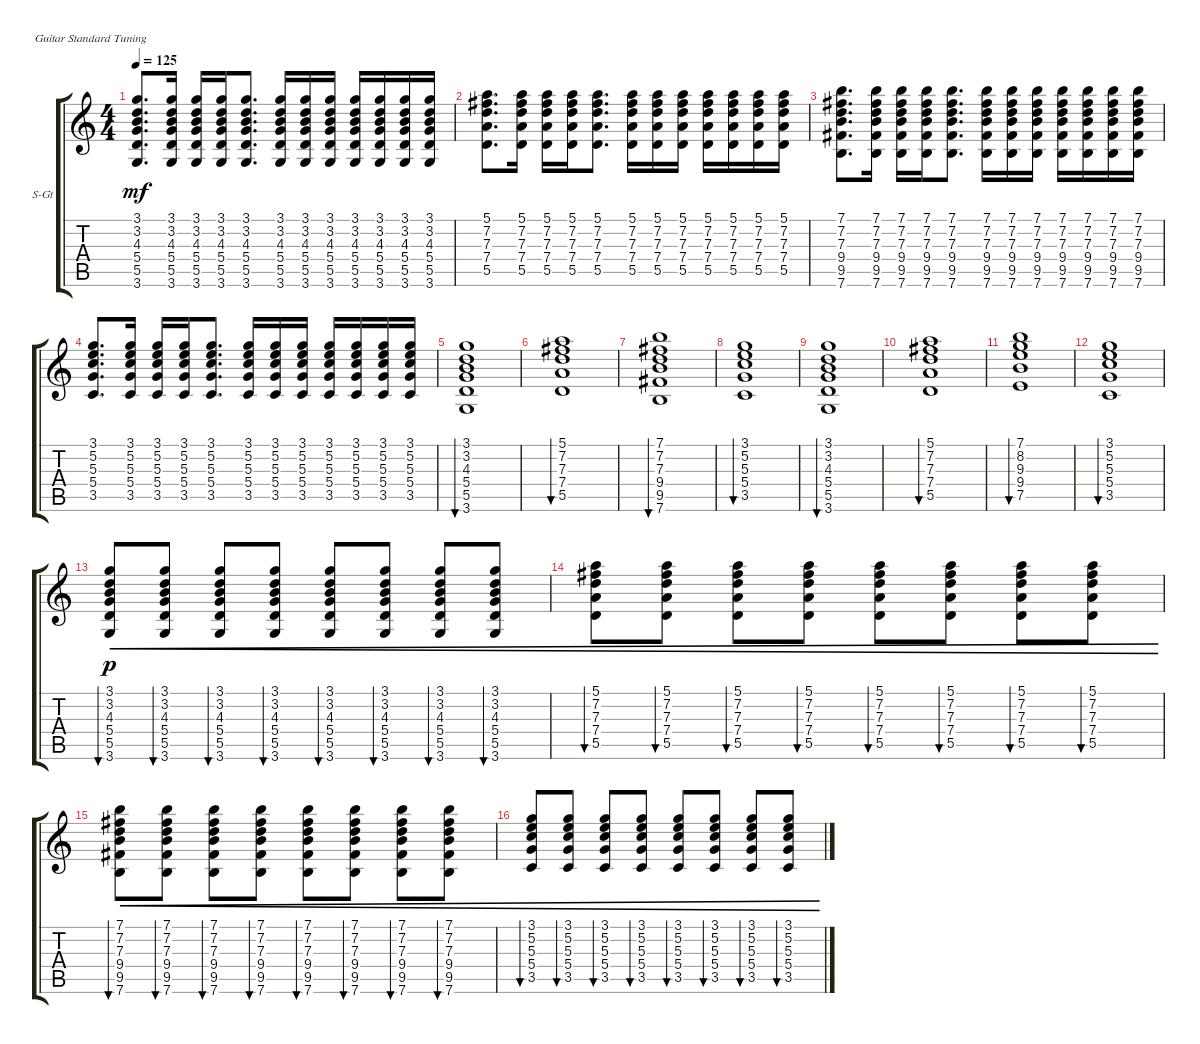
\defaultSystemsLayout 4
\bracketExtendMode groupsimilarinstruments
\firstSystemTrackNameOrientation horizontal
\otherSystemsTrackNameOrientation horizontal
\track ("Акустика 2" "S-Gt") {instrument acousticguitarsteel}
\staff {score tabs}
\tuning (E4 B3 G3 D3 A2 E2)
\ts (4 4)
\tempo 125
\clef g2
\ks c
(3.6 5.5 5.4 4.3 3.2 3.1).8{d dy mf} (3.6 5.5 5.4 4.3 3.2 3.1).16 (3.6 5.5 5.4 4.3 3.2 3.1).16 (3.6 5.5 5.4 4.3 3.2 3.1).16 (3.6 5.5 5.4 4.3 3.2 3.1).8{d} (3.6 5.5 5.4 4.3 3.2 3.1).16 (3.6 5.5 5.4 4.3 3.2 3.1).16 (3.6 5.5 5.4 4.3 3.2 3.1).16 (3.6 5.5 5.4 4.3 3.2 3.1).16 (3.6 5.5 5.4 4.3 3.2 3.1).16 (3.6 5.5 5.4 4.3 3.2 3.1).16 (3.6 5.5 5.4 4.3 3.2 3.1).16 |
(5.5 7.4 7.3 7.2 5.1).8{d} (5.5 7.4 7.3 7.2 5.1).16 (5.5 7.4 7.3 7.2 5.1).16 (5.5 7.4 7.3 7.2 5.1).16 (5.5 7.4 7.3 7.2 5.1).8{d} (5.5 7.4 7.3 7.2 5.1).16 (5.5 7.4 7.3 7.2 5.1).16 (5.5 7.4 7.3 7.2 5.1).16 (5.5 7.4 7.3 7.2 5.1).16 (5.5 7.4 7.3 7.2 5.1).16 (5.5 7.4 7.3 7.2 5.1).16 (5.5 7.4 7.3 7.2 5.1).16 |
(9.5 9.4 7.3 7.2 7.1 7.6).8{d} (9.5 9.4 7.3 7.2 7.1 7.6).16 (9.5 9.4 7.3 7.2 7.1 7.6).16 (9.5 9.4 7.3 7.2 7.1 7.6).16 (9.5 9.4 7.3 7.2 7.1 7.6).8{d} (9.5 7.3 7.2 7.1 7.6 9.4).16 (9.5 9.4 7.3 7.2 7.1 7.6).16 (9.5 9.4 7.3 7.2 7.1 7.6).16 (9.5 9.4 7.3 7.2 7.1 7.6).16 (9.5 9.4 7.3 7.2 7.1 7.6).16 (9.5 9.4 7.3 7.2 7.1 7.6).16 (9.5 9.4 7.3 7.2 7.1 7.6).16 |
(3.5 5.4 5.3 5.2 3.1).8{d} (3.5 5.4 5.3 5.2 3.1).16 (3.5 5.4 5.3 5.2 3.1).16 (3.5 5.4 5.3 5.2 3.1).16 (3.5 5.4 5.3 5.2 3.1).8{d} (3.5 5.4 5.3 5.2 3.1).16 (3.5 5.4 5.3 5.2 3.1).16 (3.5 5.4 5.3 5.2 3.1).16 (3.5 5.4 5.3 5.2 3.1).16 (3.5 5.4 5.3 5.2 3.1).16 (3.5 5.4 5.3 5.2 3.1).16 (3.5 5.4 5.3 5.2 3.1).16 |
(3.6 5.5 5.4 4.3 3.2 3.1).1{bu 30} |
(5.5 7.4 7.3 7.2 5.1).1{bu 30} |
(9.5 9.4 7.3 7.2 7.1 7.6).1{bu 30} |
(3.5 5.4 5.3 5.2 3.1).1{bu 30} |
(3.6 5.5 5.4 4.3 3.2 3.1).1{bu 30} |
(5.5 7.4 7.3 7.2 5.1).1{bu 30} |
(7.5 9.4 9.3 8.2 7.1).1{bu 30} |
(3.5 5.4 5.3 5.2 3.1).1{bu 30} |
(3.6 5.5 5.4 4.3 3.2 3.1).8{bu 30 cre dy p} (3.6 5.5 5.4 4.3 3.2 3.1).8{bu 30 cre} (3.6 5.5 5.4 4.3 3.2 3.1).8{bu 30 cre} (3.6 5.5 5.4 4.3 3.2 3.1).8{bu 30 cre} (3.6 5.5 5.4 4.3 3.2 3.1).8{bu 30 cre} (3.6 5.5 5.4 4.3 3.2 3.1).8{bu 30 cre} (3.6 5.5 5.4 4.3 3.2 3.1).8{bu 30 cre} (3.6 5.5 5.4 4.3 3.2 3.1).8{bu 30 cre} |
(5.5 7.4 7.3 7.2 5.1).8{bu 30 cre} (5.5 7.4 7.3 7.2 5.1).8{bu 30 cre} (5.5 7.4 7.3 7.2 5.1).8{bu 30 cre} (5.5 7.4 7.3 7.2 5.1).8{bu 30 cre} (5.5 7.4 7.3 7.2 5.1).8{bu 30 cre} (5.5 7.4 7.3 7.2 5.1).8{bu 30 cre} (5.5 7.4 7.3 7.2 5.1).8{bu 30 cre} (5.5 7.4 7.3 7.2 5.1).8{bu 30 cre} |
(9.5 9.4 7.3 7.2 7.1 7.6).8{bu 30 cre} (9.5 9.4 7.3 7.2 7.1 7.6).8{bu 30 cre} (9.5 9.4 7.3 7.2 7.1 7.6).8{bu 30 cre} (9.5 9.4 7.3 7.2 7.1 7.6).8{bu 30 cre} (9.5 9.4 7.3 7.2 7.1 7.6).8{bu 30 cre} (9.5 9.4 7.3 7.2 7.1 7.6).8{bu 30 cre} (9.5 9.4 7.3 7.2 7.1 7.6).8{bu 30 cre} (9.5 9.4 7.3 7.2 7.1 7.6).8{bu 30 cre} |
(3.5 5.4 5.3 5.2 3.1).8{bu 30 cre} (3.5 5.4 5.3 5.2 3.1).8{bu 30 cre} (3.5 5.4 5.3 5.2 3.1).8{bu 30 cre} (3.5 5.4 5.3 5.2 3.1).8{bu 30 cre} (3.5 5.4 5.3 5.2 3.1).8{bu 30 cre} (3.5 5.4 5.3 5.2 3.1).8{bu 30 cre} (3.5 5.4 5.3 5.2 3.1).8{bu 30 cre} (3.5 5.4 5.3 5.2 3.1).8{bu 30 cre}
